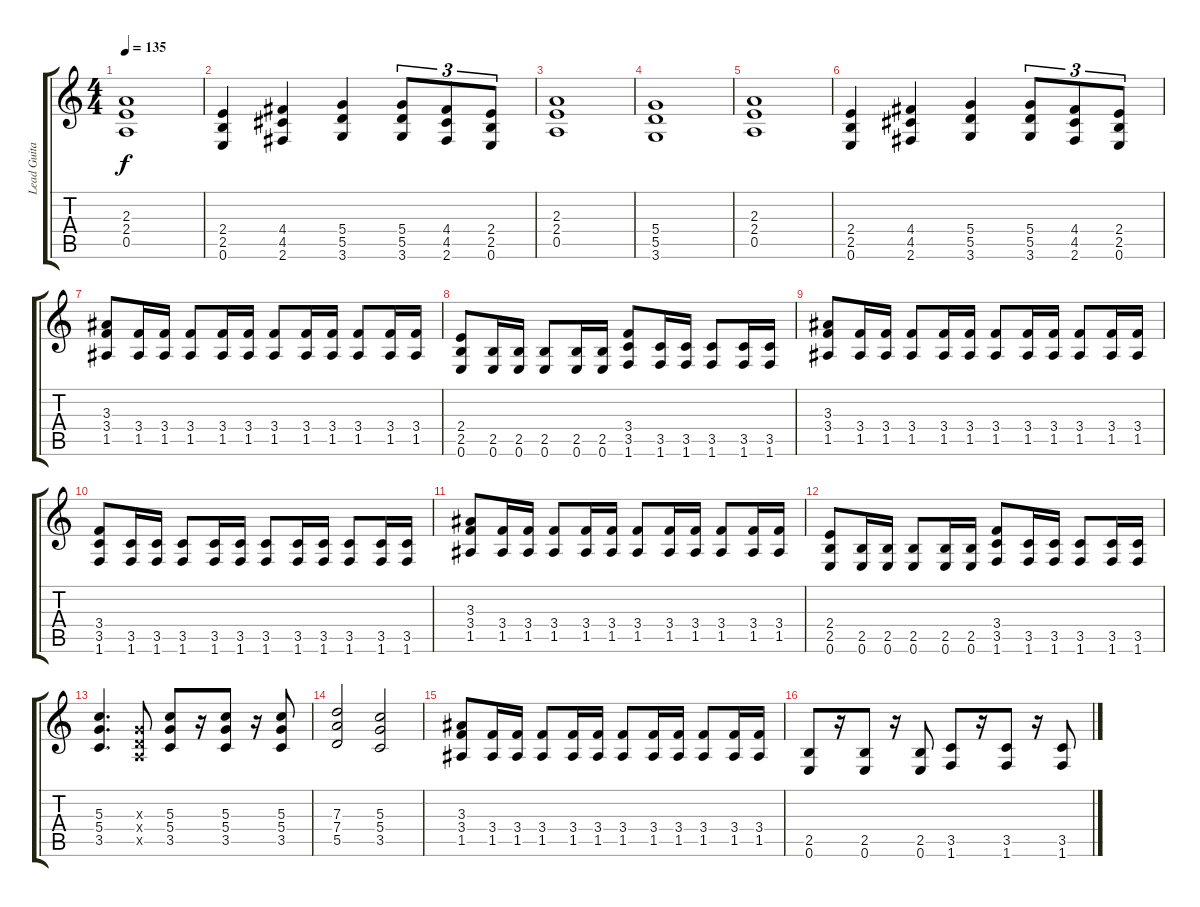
\track ("Lead Guitar" "Lead Guita") {instrument overdrivenguitar}
\staff {score tabs}
\tuning (E4 B3 G3 D3 A2 E2) {hide}
\ts (4 4)
\tempo 135
\clef g2
\ks c
(2.3 2.4 0.5).1{dy f} |
(2.4 2.5 0.6).4 (4.4 4.5 2.6).4 (5.4 5.5 3.6).4 (5.4 5.5 3.6).8{tu (3 2)} (4.4 4.5 2.6).8{tu (3 2)} (2.4 2.5 0.6).8{tu (3 2)} |
(2.3 2.4 0.5).1 |
(5.4 5.5 3.6).1 |
(2.3 2.4 0.5).1 |
(2.4 2.5 0.6).4 (4.4 4.5 2.6).4 (5.4 5.5 3.6).4 (5.4 5.5 3.6).8{tu (3 2)} (4.4 4.5 2.6).8{tu (3 2)} (2.4 2.5 0.6).8{tu (3 2)} |
(3.3 3.4 1.5).8 (3.4 1.5).16 (3.4 1.5).16 (3.4 1.5).8 (3.4 1.5).16 (3.4 1.5).16 (3.4 1.5).8 (3.4 1.5).16 (3.4 1.5).16 (3.4 1.5).8 (3.4 1.5).16 (3.4 1.5).16 |
(2.4 2.5 0.6).8 (2.5 0.6).16 (2.5 0.6).16 (2.5 0.6).8 (2.5 0.6).16 (2.5 0.6).16 (3.4 3.5 1.6).8 (3.5 1.6).16 (3.5 1.6).16 (3.5 1.6).8 (3.5 1.6).16 (3.5 1.6).16 |
(3.3 3.4 1.5).8 (3.4 1.5).16 (3.4 1.5).16 (3.4 1.5).8 (3.4 1.5).16 (3.4 1.5).16 (3.4 1.5).8 (3.4 1.5).16 (3.4 1.5).16 (3.4 1.5).8 (3.4 1.5).16 (3.4 1.5).16 |
(3.4 3.5 1.6).8 (3.5 1.6).16 (3.5 1.6).16 (3.5 1.6).8 (3.5 1.6).16 (3.5 1.6).16 (3.5 1.6).8 (3.5 1.6).16 (3.5 1.6).16 (3.5 1.6).8 (3.5 1.6).16 (3.5 1.6).16 |
(3.3 3.4 1.5).8 (3.4 1.5).16 (3.4 1.5).16 (3.4 1.5).8 (3.4 1.5).16 (3.4 1.5).16 (3.4 1.5).8 (3.4 1.5).16 (3.4 1.5).16 (3.4 1.5).8 (3.4 1.5).16 (3.4 1.5).16 |
(2.4 2.5 0.6).8 (2.5 0.6).16 (2.5 0.6).16 (2.5 0.6).8 (2.5 0.6).16 (2.5 0.6).16 (3.4 3.5 1.6).8 (3.5 1.6).16 (3.5 1.6).16 (3.5 1.6).8 (3.5 1.6).16 (3.5 1.6).16 |
(5.3 5.4 3.5).4{d} (0.3{x} 0.4{x} 0.5{x}).8 (5.3 5.4 3.5).8 r.16 (5.3 5.4 3.5).8 r.16 (5.3 5.4 3.5).8 |
(7.3 7.4 5.5).2 (5.3 5.4 3.5).2 |
(3.3 3.4 1.5).8 (3.4 1.5).16 (3.4 1.5).16 (3.4 1.5).8 (3.4 1.5).16 (3.4 1.5).16 (3.4 1.5).8 (3.4 1.5).16 (3.4 1.5).16 (3.4 1.5).8 (3.4 1.5).16 (3.4 1.5).16 |
(2.5 0.6).8 r.16 (2.5 0.6).8 r.16 (2.5 0.6).8 (3.5 1.6).8 r.16 (3.5 1.6).8 r.16 (3.5 1.6).8
